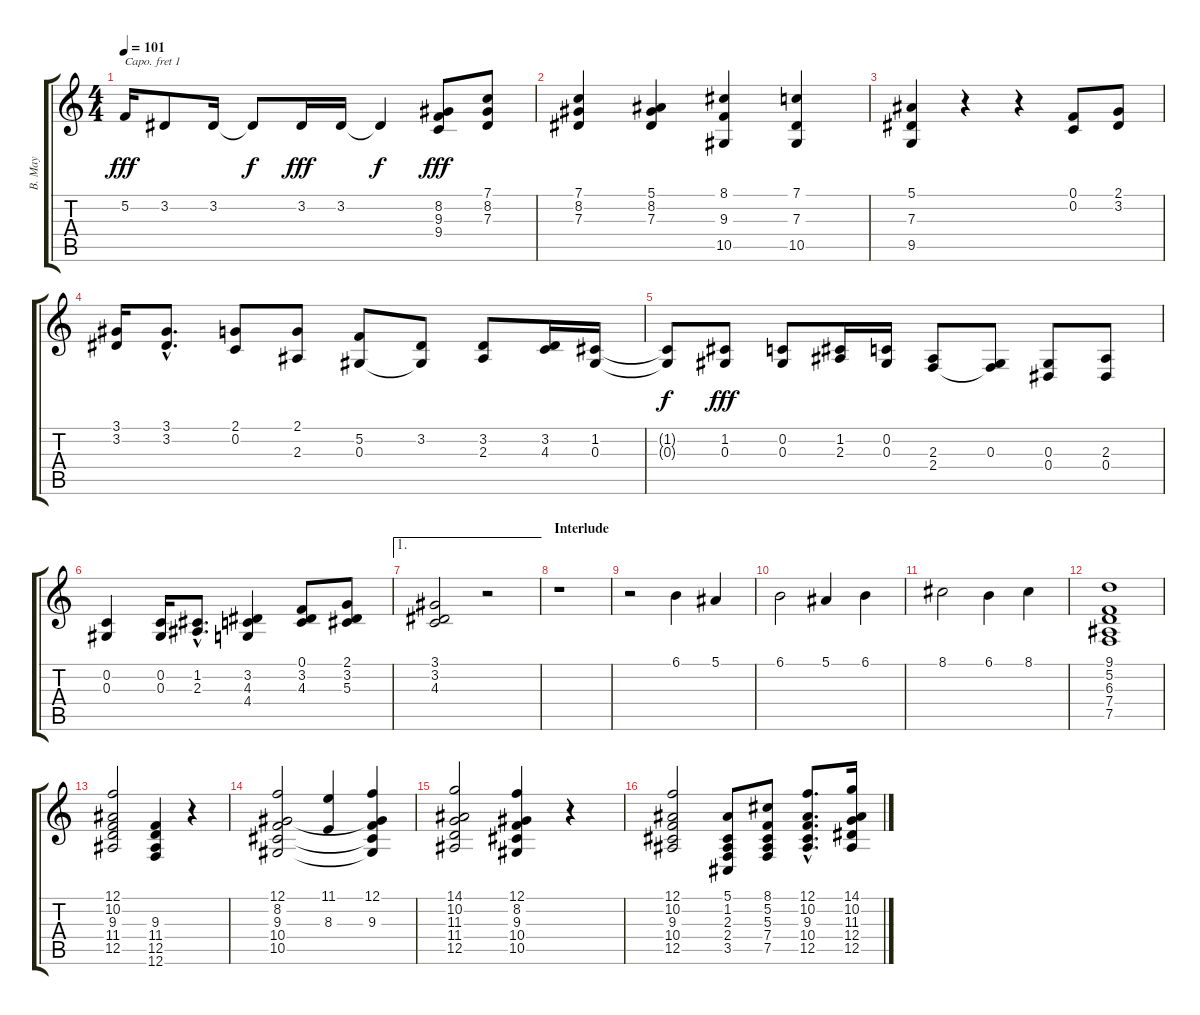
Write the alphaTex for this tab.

\track ("B. May" "B. May") {instrument lead6voice}
\staff {score tabs}
\capo 1
\tuning (E4 B3 G3 D3 A2 E2) {hide}
\ts (4 4)
\tempo 101
\clef g2
\ks c
5.2.16{dy fff} 3.2.8 3.2.16 3.2{t}.8{dy f} 3.2.16{dy fff} 3.2.16 3.2{t}.4{dy f} (8.2 9.3 9.4).8{dy fff} (7.1 8.2 7.3).8 |
(7.1 8.2 7.3).4 (5.1 8.2 7.3).4 (8.1 9.3 10.5).4 (7.1 7.3 10.5).4 |
(5.1 7.3 9.5).4 r.4 r.4 (0.1 0.2).8 (2.1 3.2).8 |
(3.1 3.2).16 (3.1{hac} 3.2{hac}).8{d} (2.1 0.2).8 (2.1 2.3).8 (5.2 0.3).8 (3.2 0.3{t}).8 (3.2 2.3).8 (3.2 4.3).16 (1.2 0.3).16 |
(1.2{t} 0.3{t}).8{dy f} (1.2 0.3).8{dy fff} (0.2 0.3).8 (1.2 2.3).16 (0.2 0.3).16 (2.3 2.4).8 (0.3 2.4{t}).8 (0.3 0.4).8 (2.3 0.4).8 |
(0.2 0.3).4 (0.2 0.3).16 (1.2{hac} 2.3{hac}).8{d} (3.2 4.3 4.4).4 (0.1 3.2 4.3).8 (2.1 3.2 5.3).8 |
\ae 1
(3.1 3.2 4.3).2 r.2 |
\section ("" "Interlude")
r.1 |
r.2 6.1.4 5.1.4 |
6.1.2 5.1.4 6.1.4 |
8.1.2 6.1.4 8.1.4 |
(9.1 5.2 6.3 7.4 7.5).1 |
(12.1 10.2 9.3 11.4 12.5).2 (9.3 11.4 12.5 12.6).4 r.4 |
(12.1 8.2 9.3 10.4 10.5).2 (11.1 8.3).4 (12.1 8.2{t} 9.3 10.4{t} 10.5{t}).4 |
(14.1 10.2 11.3 11.4 12.5).2 (12.1 8.2 9.3 10.4 10.5).4 r.4 |
(12.1 10.2 9.3 10.4 12.5).2 (5.1 1.2 2.3 2.4 3.5).8 (8.1 5.2 5.3 7.4 7.5).8 (12.1{hac} 10.2{hac} 9.3{hac} 10.4{hac} 12.5{hac}).8{d} (14.1 10.2 11.3 12.4 12.5).16
